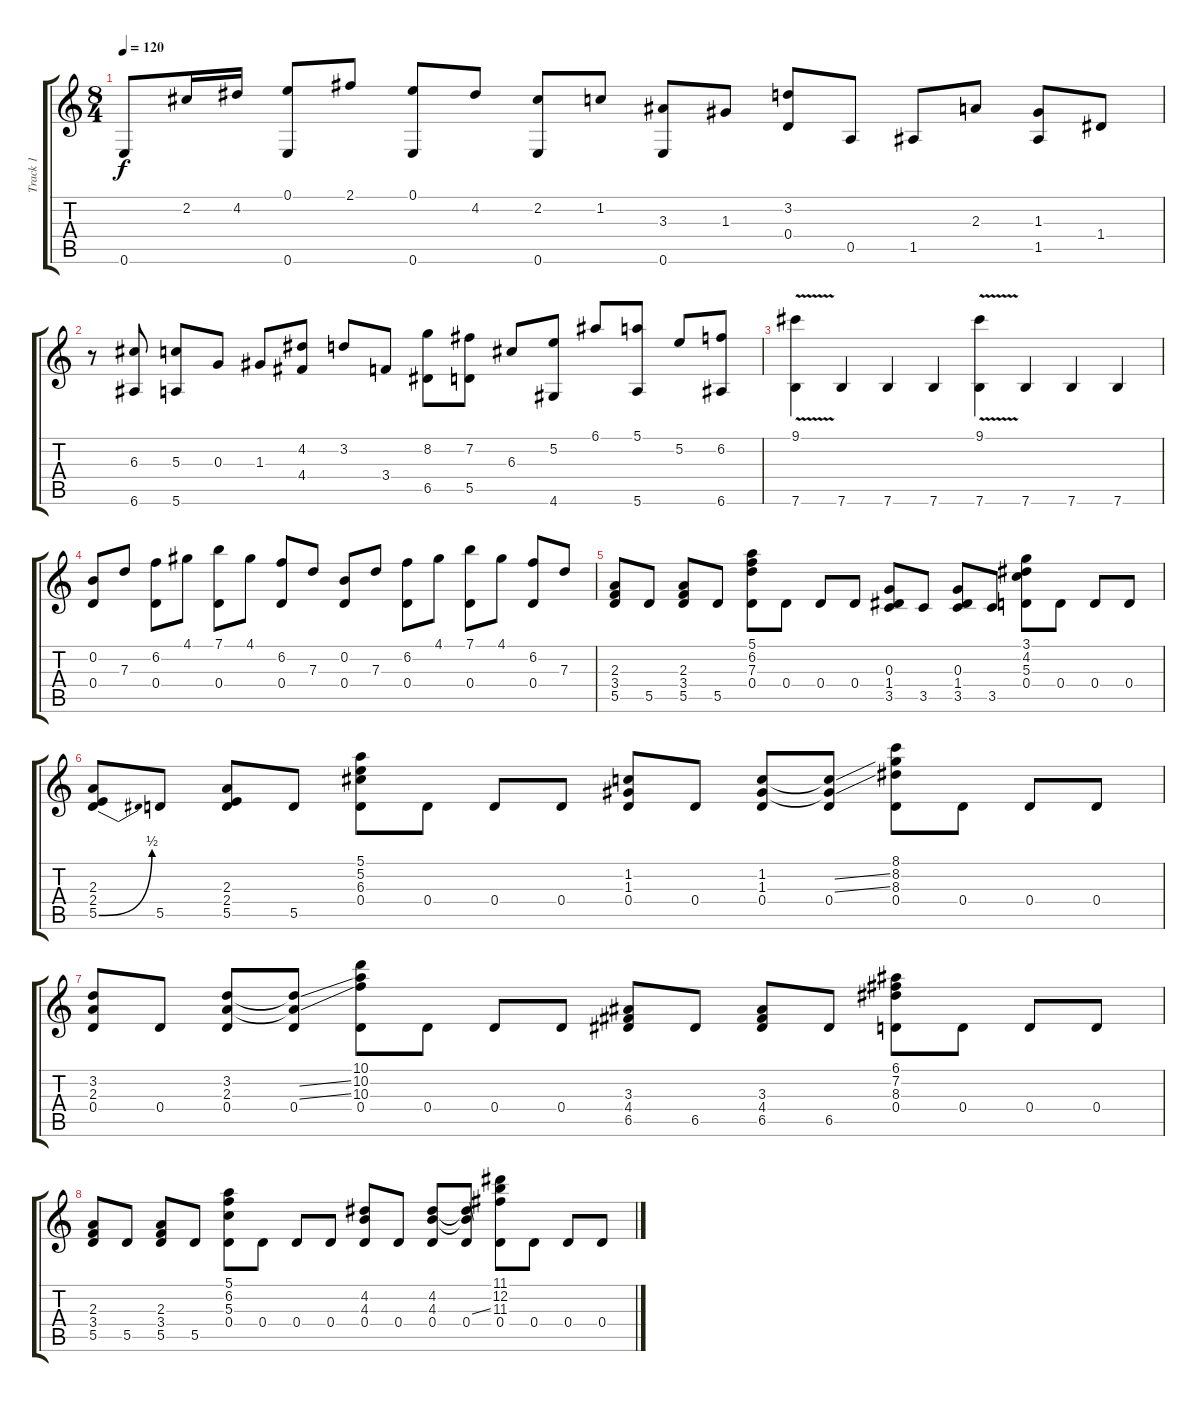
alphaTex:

\track ("Track 1" "Track 1") {instrument acousticguitarsteel}
\staff {score tabs}
\tuning (E4 B3 G3 D3 A2 E2) {hide}
\ts (8 4)
\tempo 120
\clef g2
\ks c
0.6.8{dy f} 2.2.16 4.2.16 (0.1 0.6).8 2.1.8 (0.1 0.6).8 4.2.8 (2.2 0.6).8 1.2.8 (3.3 0.6).8 1.3.8 (3.2 0.4).8 0.5.8 1.5.8 2.3.8 (1.3 1.5).8 1.4.8 |
r.8 (6.3 6.6).8 (5.3 5.6).8 0.3.8 1.3.8 (4.2 4.4).8 3.2.8 3.4.8 (8.2 6.5).8 (7.2 5.5).8 6.3.8 (5.2 4.6).8 6.1.8 (5.1 5.6).8 5.2.8 (6.2 6.6).8 |
(9.1{v} 7.6{v}).4 7.6.4 7.6.4 7.6.4 (9.1{v} 7.6{v}).4 7.6.4 7.6.4 7.6.4 |
(0.2 0.4).8 7.3.8 (6.2 0.4).8 4.1.8 (7.1 0.4).8 4.1.8 (6.2 0.4).8 7.3.8 (0.2 0.4).8 7.3.8 (6.2 0.4).8 4.1.8 (7.1 0.4).8 4.1.8 (6.2 0.4).8 7.3.8 |
(2.3 3.4 5.5).8 5.5.8 (2.3 3.4 5.5).8 5.5.8 (5.1 6.2 7.3 0.4).8 0.4.8 0.4.8 0.4.8 (0.3 1.4 3.5).8 3.5.8 (0.3 1.4 3.5).8 3.5.8 (3.1 4.2 5.3 0.4).8 0.4.8 0.4.8 0.4.8 |
(2.3 2.4 5.5{be (bend 0 0 60 2)}).8 5.5{be (hold 40 0 60 0)}.8 (2.3 2.4 5.5).8 5.5.8 (5.1 5.2 6.3 0.4).8 0.4.8 0.4.8 0.4.8 (1.2 1.3 0.4).8 0.4.8 (1.2 1.3 0.4).8 (1.2{ss t} 1.3{ss t} 0.4).8 (8.1 8.2 8.3 0.4).8 0.4.8 0.4.8 0.4.8 |
(3.2 2.3 0.4).8 0.4.8 (3.2 2.3 0.4).8 (3.2{ss t} 2.3{ss t} 0.4).8 (10.1 10.2 10.3 0.4).8 0.4.8 0.4.8 0.4.8 (3.3 4.4 6.5).8 6.5.8 (3.3 4.4 6.5).8 6.5.8 (6.1 7.2 8.3 0.4).8 0.4.8 0.4.8 0.4.8 |
(2.3 3.4 5.5).8 5.5.8 (2.3 3.4 5.5).8 5.5.8 (5.1 6.2 5.3 0.4).8 0.4.8 0.4.8 0.4.8 (4.2 4.3 0.4).8 0.4.8 (4.2 4.3 0.4).8 (4.2{t} 4.3{ss t} 0.4).8 (11.1 12.2 11.3 0.4).8 0.4.8 0.4.8 0.4.8
